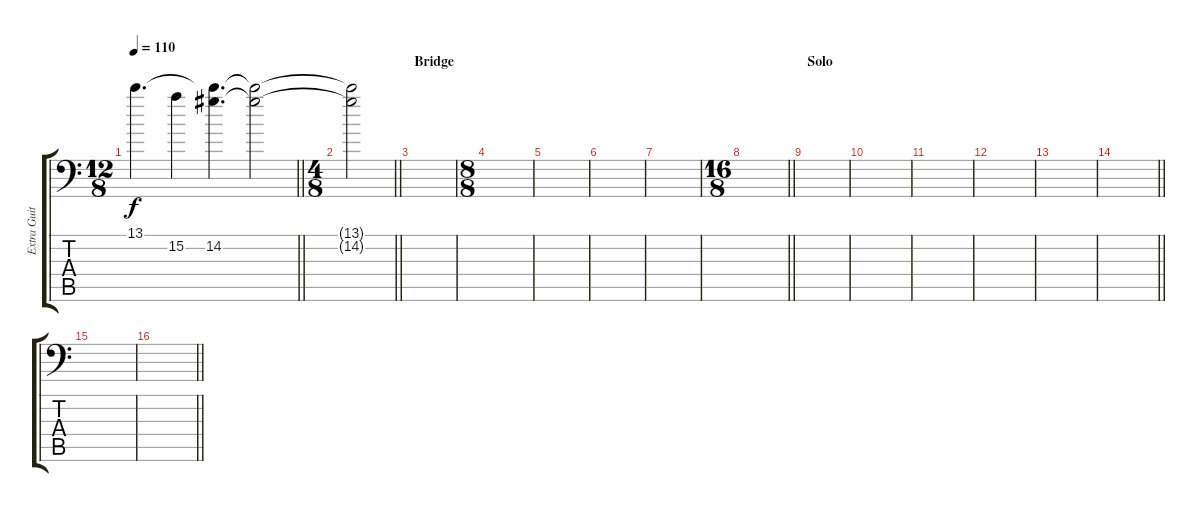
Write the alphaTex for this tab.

\track ("Extra Guitar" "Extra Guit") {instrument distortionguitar}
\staff {score tabs}
\tuning (B3 Gb3 D3 A2 E2 A1) {hide}
\ts (12 8)
\tempo 110
\clef f4
\barLineRight lightlight
\ks c
13.1.4{d dy f} 15.2.4 (13.1{t} 14.2).4{d volume 0} (13.1{t} 14.2{t}).2 |
\ts (4 8)
\barLineRight lightlight
(13.1{t} 14.2{t}).2 |
\section ("" "Bridge")
|
\ts (8 8)
|
|
|
|
\ts (16 8)
\barLineRight lightlight
|
\section ("" "Solo")
|
|
|
|
|
\barLineRight lightlight
|
|
\barLineRight lightlight
